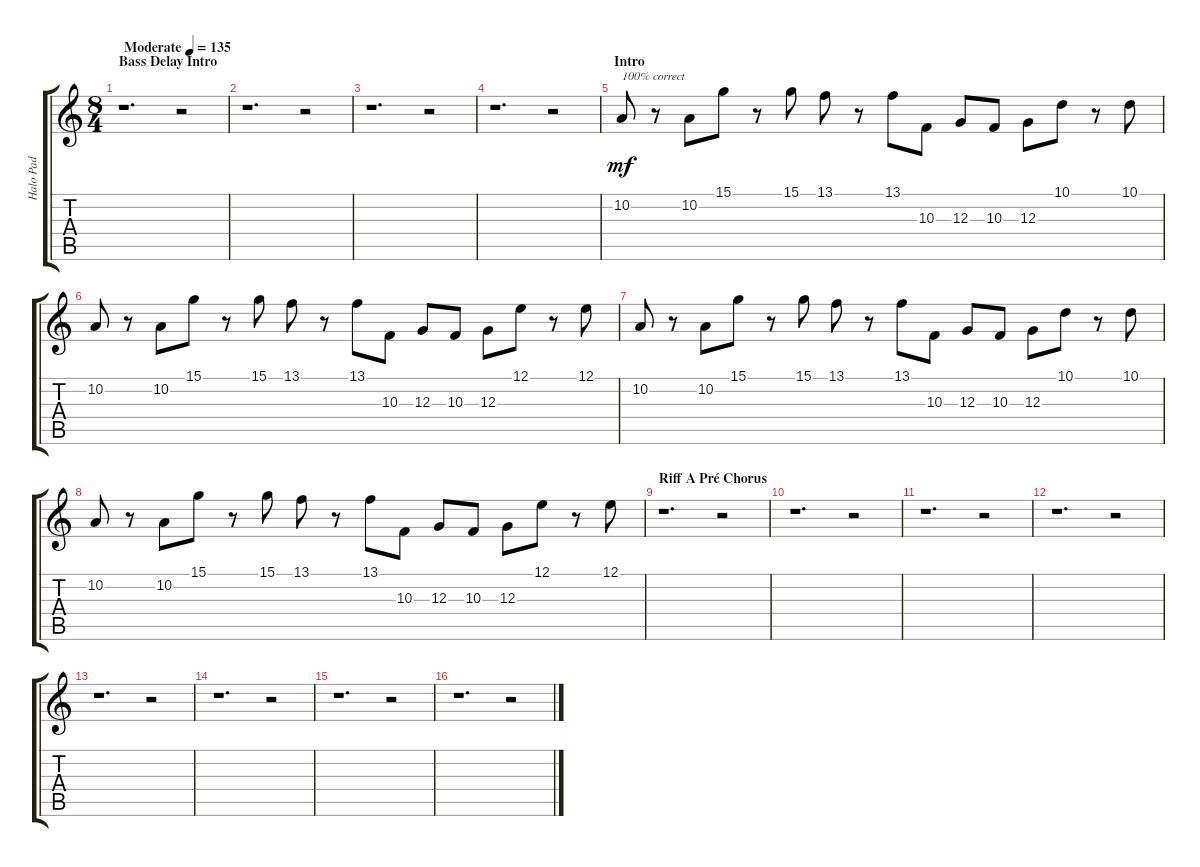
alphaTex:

\track ("Halo Pad" "Halo Pad") {instrument pad7halo}
\staff {score tabs}
\tuning (E4 B3 G3 D3 A2 E2) {hide}
\ts (8 4)
\section ("" "Bass Delay Intro")
\tempo (135 "Moderate")
\clef g2
\ks c
r.1{d dy mf instrument pad7halo} r.2 |
r.1{d} r.2 |
r.1{d} r.2 |
r.1{d} r.2 |
\section ("" "Intro")
10.2.8{txt "100% correct"} r.8 10.2.8 15.1.8 r.8 15.1.8 13.1.8 r.8 13.1.8 10.3.8 12.3.8 10.3.8 12.3.8 10.1.8 r.8 10.1.8 |
10.2.8 r.8 10.2.8 15.1.8 r.8 15.1.8 13.1.8 r.8 13.1.8 10.3.8 12.3.8 10.3.8 12.3.8 12.1.8 r.8 12.1.8 |
10.2.8 r.8 10.2.8 15.1.8 r.8 15.1.8 13.1.8 r.8 13.1.8 10.3.8 12.3.8 10.3.8 12.3.8 10.1.8 r.8 10.1.8 |
10.2.8 r.8 10.2.8 15.1.8 r.8 15.1.8 13.1.8 r.8 13.1.8 10.3.8 12.3.8 10.3.8 12.3.8 12.1.8 r.8 12.1.8 |
\section ("" "Riff A Pré Chorus")
r.1{d} r.2 |
r.1{d} r.2 |
r.1{d} r.2 |
r.1{d} r.2 |
r.1{d} r.2 |
r.1{d} r.2 |
r.1{d} r.2 |
r.1{d} r.2
